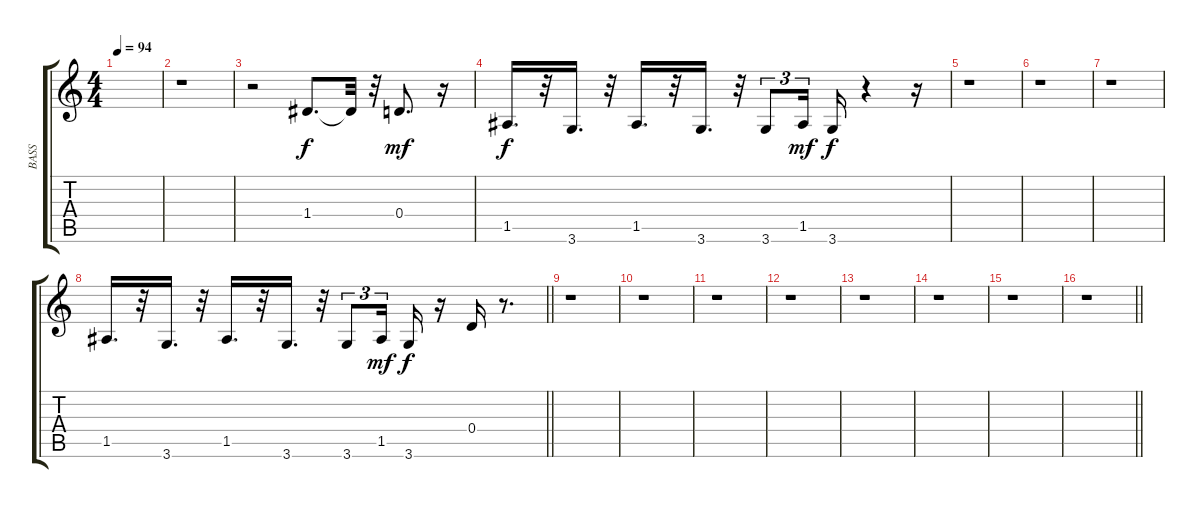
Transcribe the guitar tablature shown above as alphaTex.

\track ("BASS" "BASS") {instrument electricbassfinger}
\staff {score tabs}
\tuning (E4 B3 G3 D3 A2 E2) {hide}
\ts (4 4)
\tempo 94
\clef g2
\ks c
|
r.1 |
r.2 1.4.8{d} 1.4{t}.32{dy f} r.32 0.4.8{d dy mf} r.16 |
1.5.16{d dy f} r.32 3.6.16{d} r.32 1.5.16{d} r.32 3.6.16{d} r.32 3.6.8{tu (3 2)} 1.5.16{tu (3 2) dy mf} 3.6.16{dy f} r.4 r.16 |
r.1 |
r.1 |
r.1 |
\barLineRight lightlight
1.5.16{d} r.32 3.6.16{d} r.32 1.5.16{d} r.32 3.6.16{d} r.32 3.6.8{tu (3 2)} 1.5.16{tu (3 2) dy mf} 3.6.16{dy f} r.16 0.4.16 r.8{d} |
r.1 |
r.1 |
r.1 |
r.1 |
r.1 |
r.1 |
r.1 |
\barLineRight lightlight
r.1
